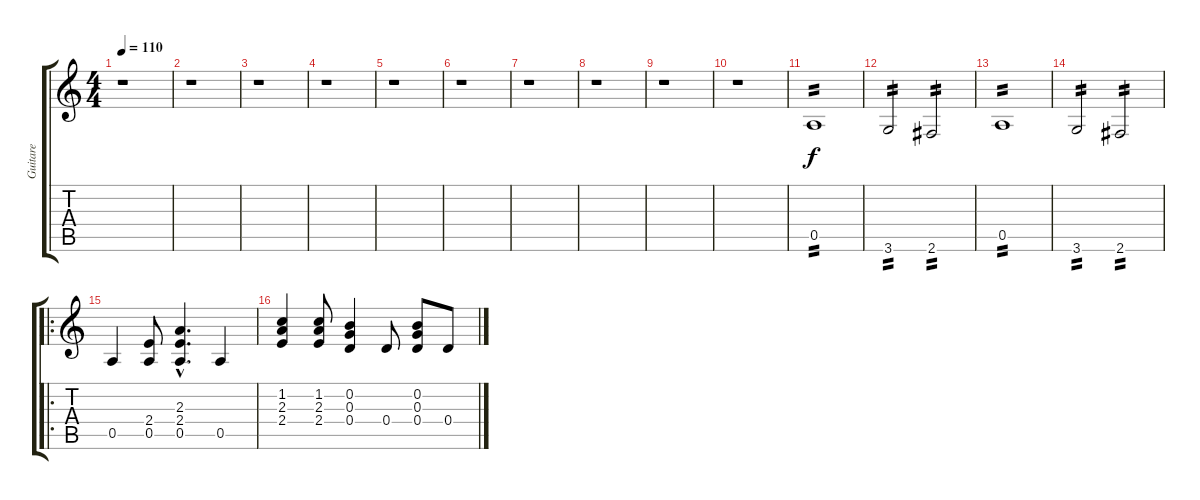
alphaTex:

\track ("Guitare" "Guitare") {instrument electricguitarmuted}
\staff {score tabs}
\tuning (E4 B3 G3 D3 A2 E2) {hide}
\ts (4 4)
\tempo 110
\clef g2
\ks c
r.1{dy f instrument electricguitarmuted} |
r.1 |
r.1 |
r.1 |
r.1 |
r.1 |
r.1 |
r.1 |
r.1 |
r.1 |
0.5.1{tp 2} |
3.6.2{tp 2} 2.6.2{tp 2} |
0.5.1{tp 2} |
3.6.2{tp 2} 2.6.2{tp 2} |
\ro
0.5.4 (2.4 0.5).8 (2.3{hac} 2.4{hac} 0.5{hac}).4{d} 0.5.4 |
(1.2 2.3 2.4).4 (1.2 2.3 2.4).8 (0.2 0.3 0.4).4 0.4.8 (0.2 0.3 0.4).8 0.4.8
